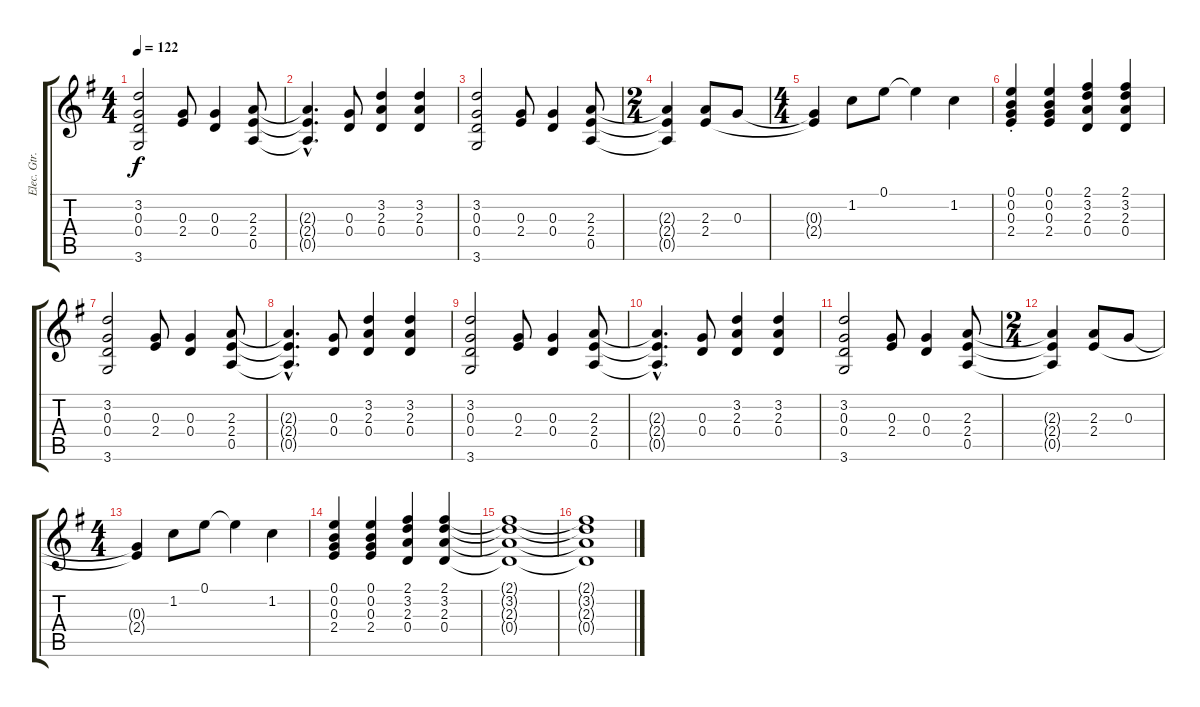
\track ("Elec. Gtr. 2" "Elec. Gtr.") {instrument overdrivenguitar}
\staff {score tabs}
\tuning (E4 B3 G3 D3 A2 E2) {hide}
\ts (4 4)
\tempo 122
\clef g2
\ks g
(3.2 0.3 0.4 3.6).2{dy f} (0.3 2.4).8 (0.3 0.4).4 (2.3 2.4 0.5).8 |
(2.3{hac t} 2.4{hac t} 0.5{hac t}).4{d} (0.3 0.4).8 (3.2 2.3 0.4).4 (3.2 2.3 0.4).4 |
(3.2 0.3 0.4 3.6).2 (0.3 2.4).8 (0.3 0.4).4 (2.3 2.4 0.5).8 |
\ts (2 4)
(2.3{t} 2.4{t} 0.5{t}).4 (2.3 2.4).8 0.3.8 |
\ts (4 4)
(0.3{t} 2.4{t}).4 1.2.8 0.1.8 0.1{t}.4 1.2.4 |
(0.1{st} 0.2{st} 0.3{st} 2.4{st}).4 (0.1 0.2 0.3 2.4).4 (2.1 3.2 2.3 0.4).4 (2.1 3.2 2.3 0.4).4 |
(3.2 0.3 0.4 3.6).2 (0.3 2.4).8 (0.3 0.4).4 (2.3 2.4 0.5).8 |
(2.3{hac t} 2.4{hac t} 0.5{hac t}).4{d} (0.3 0.4).8 (3.2 2.3 0.4).4 (3.2 2.3 0.4).4 |
(3.2 0.3 0.4 3.6).2 (0.3 2.4).8 (0.3 0.4).4 (2.3 2.4 0.5).8 |
(2.3{hac t} 2.4{hac t} 0.5{hac t}).4{d} (0.3 0.4).8 (3.2 2.3 0.4).4 (3.2 2.3 0.4).4 |
(3.2 0.3 0.4 3.6).2 (0.3 2.4).8 (0.3 0.4).4 (2.3 2.4 0.5).8 |
\ts (2 4)
(2.3{t} 2.4{t} 0.5{t}).4 (2.3 2.4).8 0.3.8 |
\ts (4 4)
(0.3{t} 2.4{t}).4 1.2.8 0.1.8 0.1{t}.4 1.2.4 |
(0.1 0.2 0.3 2.4).4 (0.1 0.2 0.3 2.4).4 (2.1 3.2 2.3 0.4).4 (2.1 3.2 2.3 0.4).4 |
(2.1{t} 3.2{t} 2.3{t} 0.4{t}).1 |
(2.1{t} 3.2{t} 2.3{t} 0.4{t}).1
